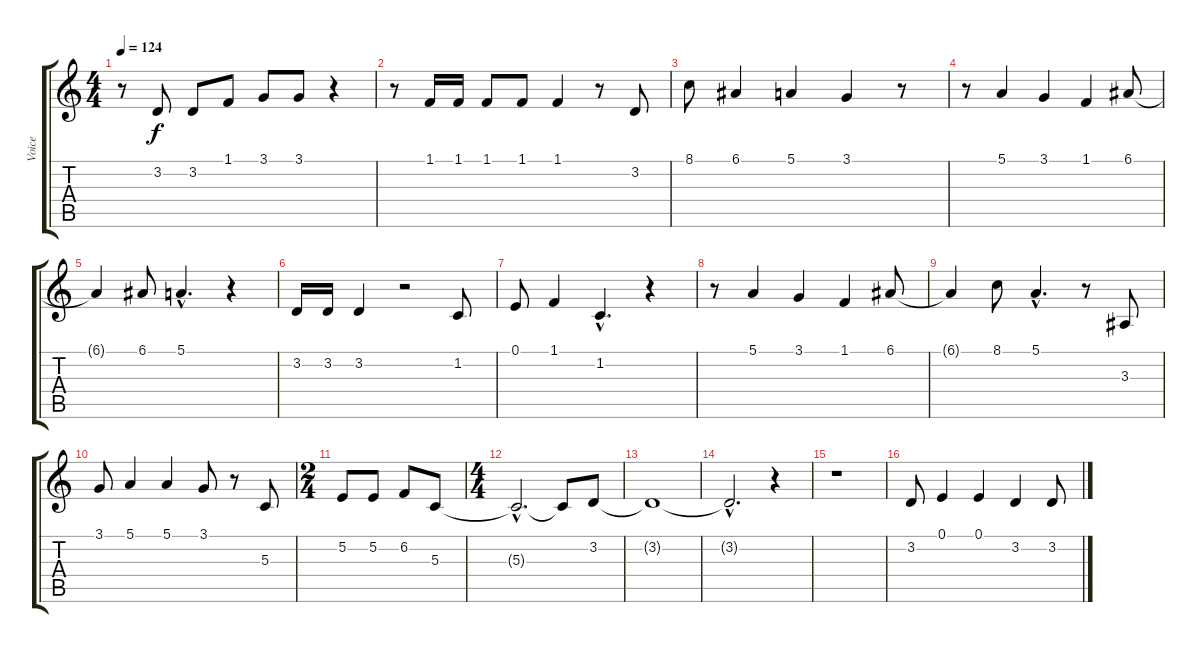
\track ("Voice" "Voice") {instrument lead3calliope}
\staff {score tabs}
\tuning (E4 B3 G3 D3 A2 E2) {hide}
\ts (4 4)
\tempo 124
\clef g2
\ks c
r.8{dy f} 3.2.8 3.2.8 1.1.8 3.1.8 3.1.8 r.4 |
r.8 1.1.16 1.1.16 1.1.8 1.1.8 1.1.4 r.8 3.2.8 |
8.1.8 6.1.4 5.1.4 3.1.4 r.8 |
r.8 5.1.4 3.1.4 1.1.4 6.1.8 |
6.1{t}.4 6.1.8 5.1{hac}.4{d} r.4 |
3.2.16 3.2.16 3.2.4 r.2 1.2.8 |
0.1.8 1.1.4 1.2{hac}.4{d} r.4 |
r.8 5.1.4 3.1.4 1.1.4 6.1.8 |
6.1{t}.4 8.1.8 5.1{hac}.4{d} r.8 3.3.8 |
3.1.8 5.1.4 5.1.4 3.1.8 r.8 5.3.8 |
\ts (2 4)
5.2.8 5.2.8 6.2.8 5.3.8 |
\ts (4 4)
5.3{hac t}.2{d} 5.3{t}.8 3.2.8 |
3.2{t}.1 |
3.2{hac t}.2{d} r.4 |
r.1 |
3.2.8 0.1.4 0.1.4 3.2.4 3.2.8
